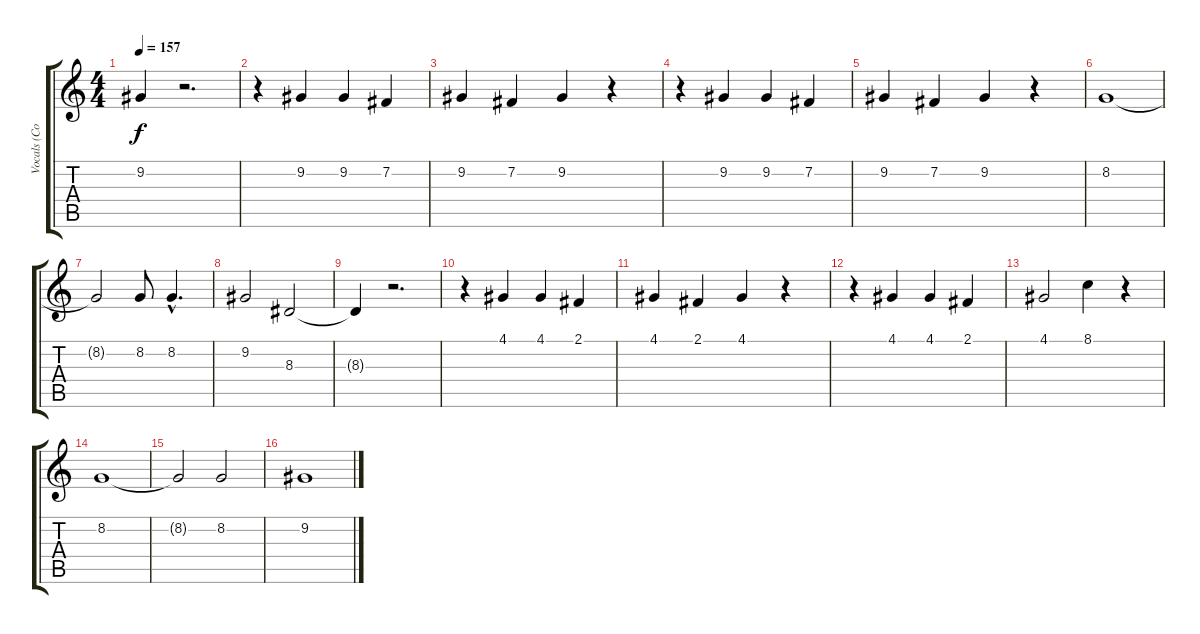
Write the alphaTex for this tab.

\track ("Vocals (Corin)" "Vocals (Co") {instrument brightacousticpiano}
\staff {score tabs}
\tuning (E4 B3 G3 D3 A2 E2) {hide}
\ts (4 4)
\tempo 157
\clef g2
\ks c
9.2.4{dy f} r.2{d} |
r.4 9.2.4 9.2.4 7.2.4 |
9.2.4 7.2.4 9.2.4 r.4 |
r.4 9.2.4 9.2.4 7.2.4 |
9.2.4 7.2.4 9.2.4 r.4 |
8.2.1 |
8.2{t}.2 8.2.8 8.2{hac}.4{d} |
9.2.2 8.3.2 |
8.3{t}.4 r.2{d} |
r.4 4.1.4 4.1.4 2.1.4 |
4.1.4 2.1.4 4.1.4 r.4 |
r.4 4.1.4 4.1.4 2.1.4 |
4.1.2 8.1.4 r.4 |
8.2.1 |
8.2{t}.2 8.2.2 |
9.2.1
